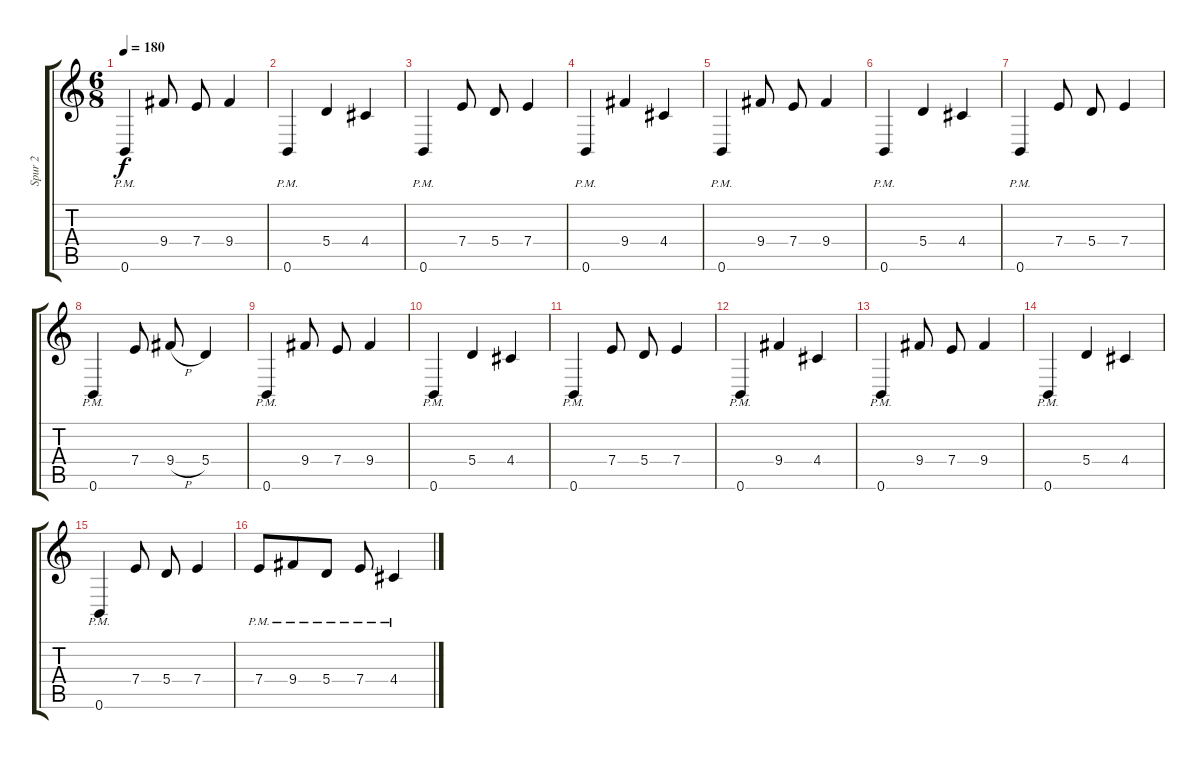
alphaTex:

\track ("Spur 2" "Spur 2") {instrument distortionguitar}
\staff {score tabs}
\tuning (B3 Gb3 D3 A2 E2 B1) {hide}
\ts (6 8)
\tempo 180
\clef g2
\ks c
0.6{pm}.4{dy f} 9.4.8 7.4.8 9.4.4 |
0.6{pm}.4 5.4.4 4.4.4 |
0.6{pm}.4 7.4.8 5.4.8 7.4.4 |
0.6{pm}.4 9.4.4 4.4.4 |
0.6{pm}.4 9.4.8 7.4.8 9.4.4 |
0.6{pm}.4 5.4.4 4.4.4 |
0.6{pm}.4 7.4.8 5.4.8 7.4.4 |
0.6{pm}.4 7.4.8 9.4{h}.8 5.4.4 |
0.6{pm}.4 9.4.8 7.4.8 9.4.4 |
0.6{pm}.4 5.4.4 4.4.4 |
0.6{pm}.4 7.4.8 5.4.8 7.4.4 |
0.6{pm}.4 9.4.4 4.4.4 |
0.6{pm}.4 9.4.8 7.4.8 9.4.4 |
0.6{pm}.4 5.4.4 4.4.4 |
0.6{pm}.4 7.4.8 5.4.8 7.4.4 |
7.4{pm}.8 9.4{pm}.8 5.4{pm}.8 7.4{pm}.8 4.4{pm}.4
